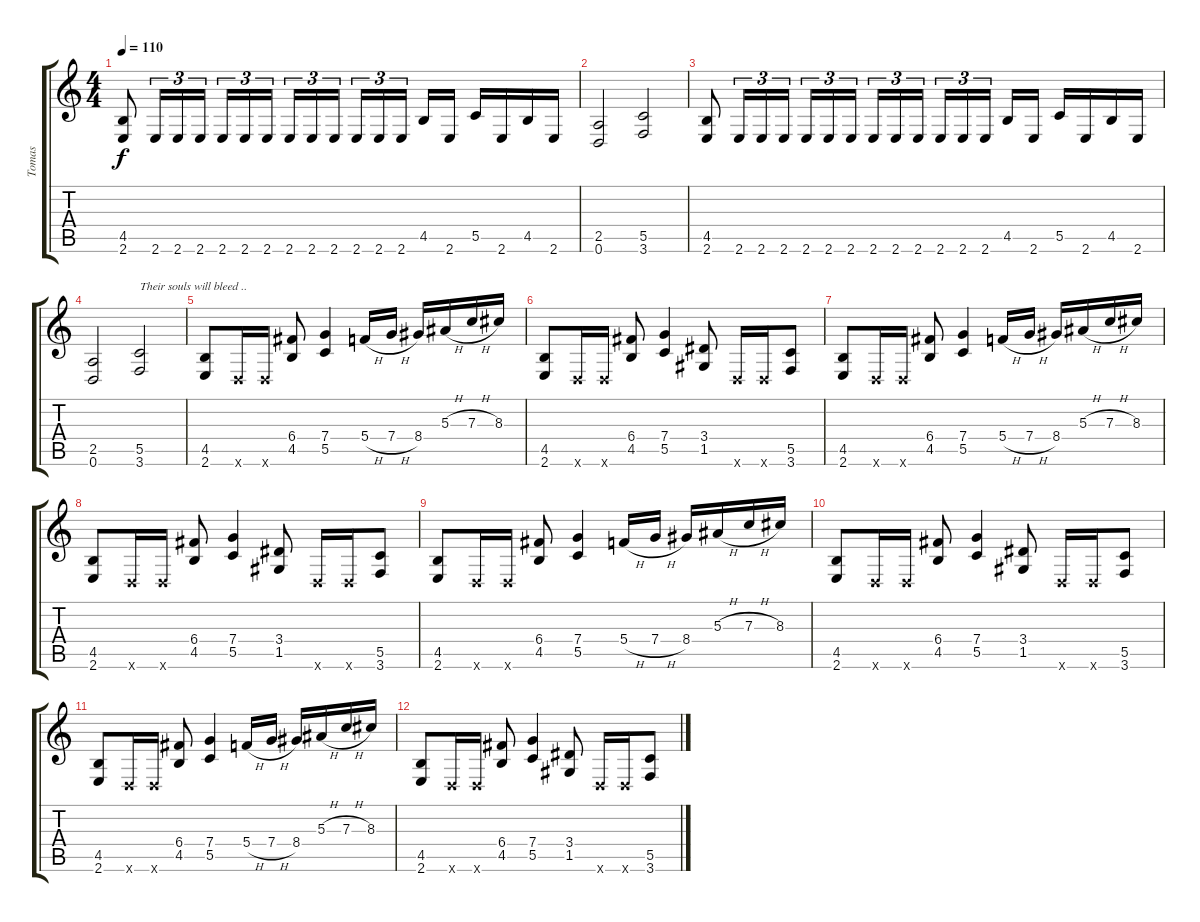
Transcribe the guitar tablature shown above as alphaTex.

\track ("Tomas" "Tomas") {instrument distortionguitar}
\staff {score tabs}
\tuning (D4 A3 F3 C3 G2 D2) {hide}
\ts (4 4)
\tempo 110
\clef g2
\ks c
(4.5 2.6).8{dy f} 2.6.16{tu (3 2)} 2.6.16{tu (3 2)} 2.6.16{tu (3 2)} 2.6.16{tu (3 2)} 2.6.16{tu (3 2)} 2.6.16{tu (3 2)} 2.6.16{tu (3 2)} 2.6.16{tu (3 2)} 2.6.16{tu (3 2)} 2.6.16{tu (3 2)} 2.6.16{tu (3 2)} 2.6.16{tu (3 2)} 4.5.16 2.6.16 5.5.16 2.6.16 4.5.16 2.6.16 |
(2.5 0.6).2 (5.5 3.6).2 |
(4.5 2.6).8 2.6.16{tu (3 2)} 2.6.16{tu (3 2)} 2.6.16{tu (3 2)} 2.6.16{tu (3 2)} 2.6.16{tu (3 2)} 2.6.16{tu (3 2)} 2.6.16{tu (3 2)} 2.6.16{tu (3 2)} 2.6.16{tu (3 2)} 2.6.16{tu (3 2)} 2.6.16{tu (3 2)} 2.6.16{tu (3 2)} 4.5.16 2.6.16 5.5.16 2.6.16 4.5.16 2.6.16 |
(2.5 0.6).2 (5.5 3.6).2{txt "Their souls will bleed .."} |
(4.5 2.6).8 0.6{x}.16 0.6{x}.16 (6.4 4.5).8 (7.4 5.5).4 5.4{h}.16 7.4{h}.16 8.4.16 5.3{h}.16 7.3{h}.16 8.3.16 |
(4.5 2.6).8 0.6{x}.16 0.6{x}.16 (6.4 4.5).8 (7.4 5.5).4 (3.4 1.5).8 0.6{x}.16 0.6{x}.16 (5.5 3.6).8 |
(4.5 2.6).8 0.6{x}.16 0.6{x}.16 (6.4 4.5).8 (7.4 5.5).4 5.4{h}.16 7.4{h}.16 8.4.16 5.3{h}.16 7.3{h}.16 8.3.16 |
(4.5 2.6).8 0.6{x}.16 0.6{x}.16 (6.4 4.5).8 (7.4 5.5).4 (3.4 1.5).8 0.6{x}.16 0.6{x}.16 (5.5 3.6).8 |
(4.5 2.6).8 0.6{x}.16 0.6{x}.16 (6.4 4.5).8 (7.4 5.5).4 5.4{h}.16 7.4{h}.16 8.4.16 5.3{h}.16 7.3{h}.16 8.3.16 |
(4.5 2.6).8 0.6{x}.16 0.6{x}.16 (6.4 4.5).8 (7.4 5.5).4 (3.4 1.5).8 0.6{x}.16 0.6{x}.16 (5.5 3.6).8 |
(4.5 2.6).8 0.6{x}.16 0.6{x}.16 (6.4 4.5).8 (7.4 5.5).4 5.4{h}.16 7.4{h}.16 8.4.16 5.3{h}.16 7.3{h}.16 8.3.16 |
(4.5 2.6).8 0.6{x}.16 0.6{x}.16 (6.4 4.5).8 (7.4 5.5).4 (3.4 1.5).8 0.6{x}.16 0.6{x}.16 (5.5 3.6).8
